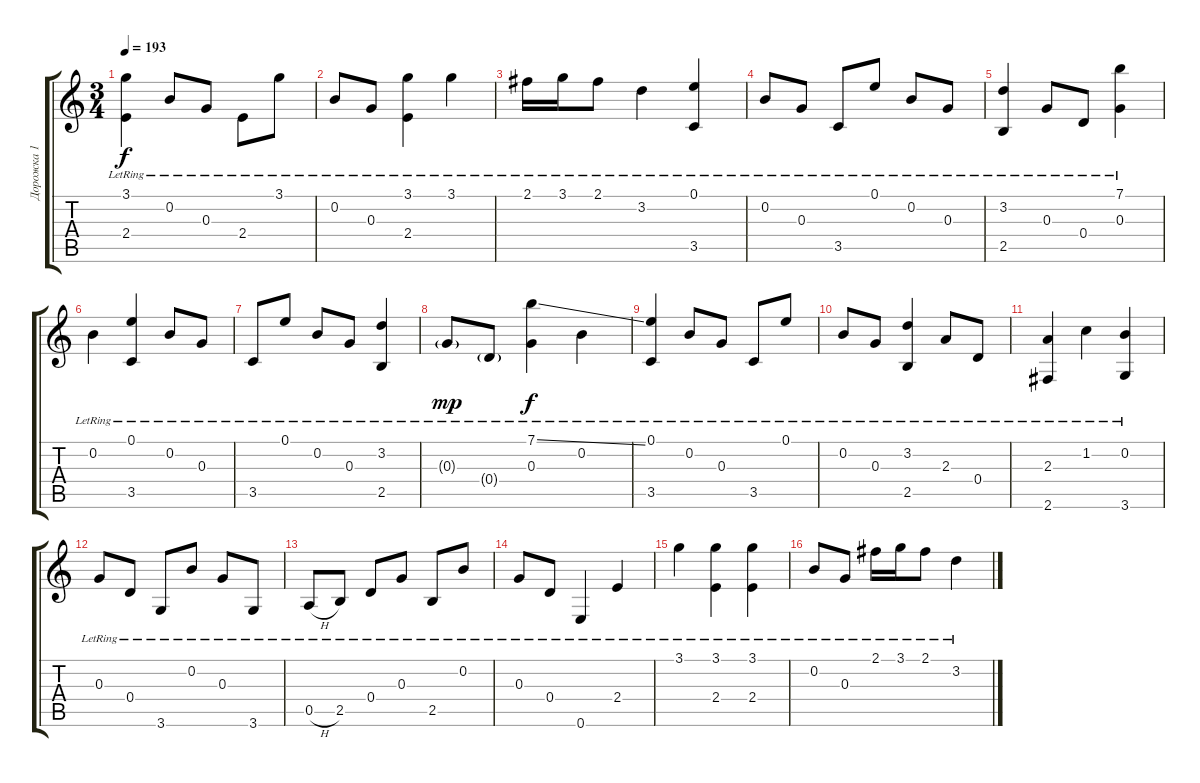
\track ("Дорожка 1" "Дорожка 1") {instrument acousticguitarsteel}
\staff {score tabs}
\tuning (E4 B3 G3 D3 A2 E2) {hide}
\ts (3 4)
\tempo 193
\clef g2
\ks c
(3.1{lr} 2.4{lr}).4{dy f} 0.2{lr}.8 0.3{lr}.8 2.4{lr}.8 3.1{lr}.8 |
0.2{lr}.8 0.3{lr}.8 (3.1{lr} 2.4{lr}).4 3.1{lr}.4 |
2.1{lr}.16 3.1{lr}.16 2.1{lr}.8 3.2{lr}.4 (0.1{lr} 3.5{lr}).4 |
0.2{lr}.8 0.3{lr}.8 3.5{lr}.8 0.1{lr}.8 0.2{lr}.8 0.3{lr}.8 |
(3.2{lr} 2.5{lr}).4 0.3{lr}.8 0.4{lr}.8 (7.1{lr} 0.3{lr}).4 |
0.2{lr}.4 (0.1{lr} 3.5{lr}).4 0.2{lr}.8 0.3{lr}.8 |
3.5{lr}.8 0.1{lr}.8 0.2{lr}.8 0.3{lr}.8 (3.2{lr} 2.5{lr}).4 |
0.3{g lr}.8{dy mp} 0.4{g lr}.8 (7.1{ss lr} 0.3{lr}).4{dy f} 0.2{lr}.4 |
(0.1{lr} 3.5{lr}).4 0.2{lr}.8 0.3{lr}.8 3.5{lr}.8 0.1{lr}.8 |
0.2{lr}.8 0.3{lr}.8 (3.2{lr} 2.5{lr}).4 2.3{lr}.8 0.4{lr}.8 |
(2.3{lr} 2.6{lr}).4 1.2{lr}.4 (0.2{lr} 3.6{lr}).4 |
0.3{lr}.8 0.4{lr}.8 3.6{lr}.8 0.2{lr}.8 0.3{lr}.8 3.6{lr}.8 |
0.5{h lr}.8 2.5{lr}.8 0.4{lr}.8 0.3{lr}.8 2.5{lr}.8 0.2{lr}.8 |
0.3{lr}.8 0.4{lr}.8 0.6{lr}.4 2.4{lr}.4 |
3.1{lr}.4 (3.1{lr} 2.4{lr}).4 (3.1{lr} 2.4{lr}).4 |
0.2{lr}.8 0.3{lr}.8 2.1{lr}.16 3.1{lr}.16 2.1{lr}.8 3.2{lr}.4
